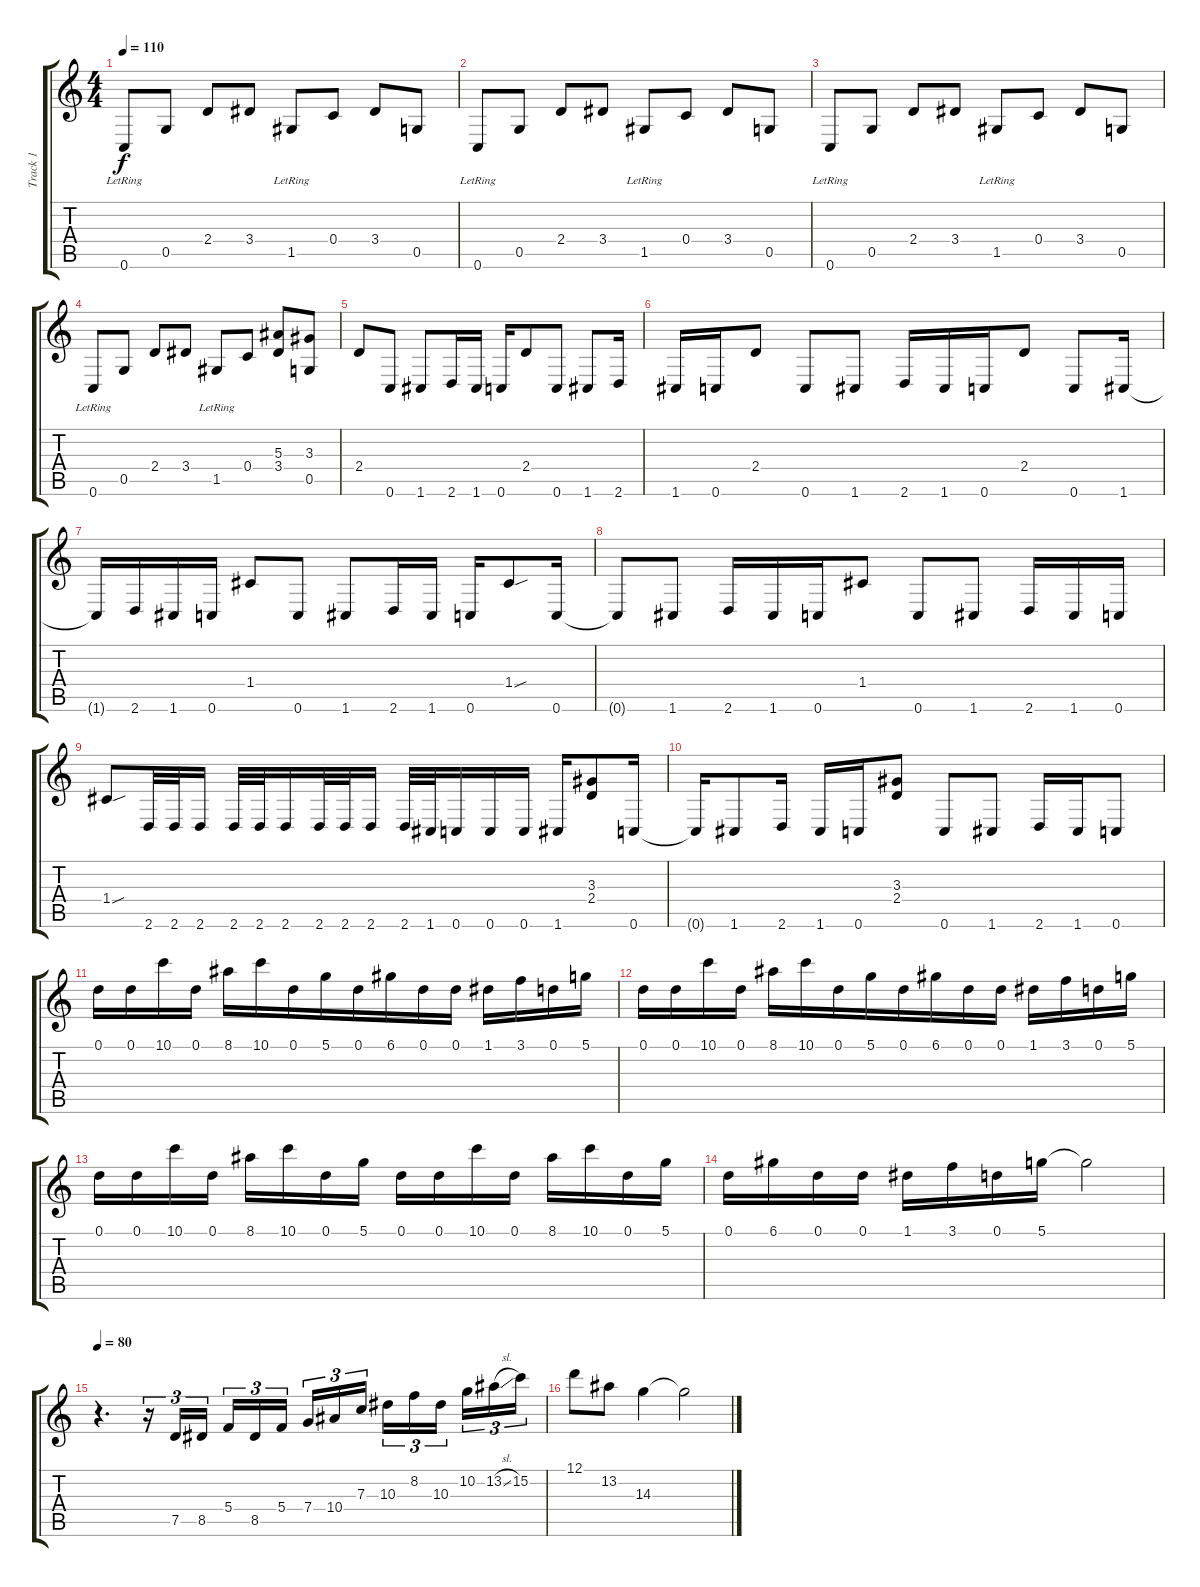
\track ("Track 1" "Track 1") {instrument distortionguitar}
\staff {score tabs}
\tuning (D4 A3 F3 C3 G2 C2) {hide}
\ts (4 4)
\tempo 110
\clef g2
\ks c
0.6{lr}.8{dy f} 0.5.8 2.4.8 3.4.8 1.5{lr}.8 0.4.8 3.4.8 0.5.8 |
0.6{lr}.8 0.5.8 2.4.8 3.4.8 1.5{lr}.8 0.4.8 3.4.8 0.5.8 |
0.6{lr}.8 0.5.8 2.4.8 3.4.8 1.5{lr}.8 0.4.8 3.4.8 0.5.8 |
0.6{lr}.8 0.5.8 2.4.8 3.4.8 1.5{lr}.8 0.4.8 (5.3 3.4).8 (3.3 0.5).8 |
2.4.8 0.6.8 1.6.8 2.6.16 1.6.16 0.6.16 2.4.8 0.6.8 1.6.8 2.6.16 |
1.6.16 0.6.16 2.4.8 0.6.8 1.6.8 2.6.16 1.6.16 0.6.16 2.4.8 0.6.8 1.6.16 |
1.6{t}.16 2.6.16 1.6.16 0.6.16 1.4.8 0.6.8 1.6.8 2.6.16 1.6.16 0.6.16 1.4{sou}.8 0.6.16 |
0.6{t}.8 1.6.8 2.6.16 1.6.16 0.6.16 1.4.8 0.6.8 1.6.8 2.6.16 1.6.16 0.6.16 |
1.4{sou}.8 2.6.32 2.6.32 2.6.16 2.6.32 2.6.32 2.6.16 2.6.32 2.6.32 2.6.16 2.6.32 1.6.32 0.6.16 0.6.16 0.6.16 1.6.16 (3.3 2.4).8 0.6.16 |
0.6{t}.16 1.6.8 2.6.16 1.6.16 0.6.16 (3.3 2.4).8 0.6.8 1.6.8 2.6.16 1.6.16 0.6.8 |
0.1.16 0.1.16 10.1.16 0.1.16 8.1.16 10.1.16 0.1.16 5.1.16{beam merge} 0.1.16 6.1.16 0.1.16 0.1.16 1.1.16 3.1.16 0.1.16 5.1.16 |
0.1.16 0.1.16 10.1.16 0.1.16 8.1.16 10.1.16 0.1.16 5.1.16{beam merge} 0.1.16 6.1.16 0.1.16 0.1.16 1.1.16 3.1.16 0.1.16 5.1.16 |
0.1.16 0.1.16 10.1.16 0.1.16 8.1.16 10.1.16 0.1.16 5.1.16 0.1.16 0.1.16 10.1.16 0.1.16 8.1.16 10.1.16 0.1.16 5.1.16 |
0.1.16 6.1.16 0.1.16 0.1.16 1.1.16 3.1.16 0.1.16 5.1.16 5.1{t}.2 |
\tempo 80
r.4{d} r.16{tu (3 2)} 7.5.16{tu (3 2)} 8.5.16{tu (3 2)} 5.4.16{tu (3 2)} 8.5.16{tu (3 2)} 5.4.16{tu (3 2) beam splitsecondary} 7.4.16{tu (3 2)} 10.4.16{tu (3 2)} 7.3.16{tu (3 2)} 10.3.16{tu (3 2)} 8.2.16{tu (3 2)} 10.3.16{tu (3 2) beam splitsecondary} 10.2.16{tu (3 2)} 13.2{sl}.16{tu (3 2)} 15.2.16{tu (3 2)} |
12.1.8 13.2.8 14.3.4 14.3{t}.2
